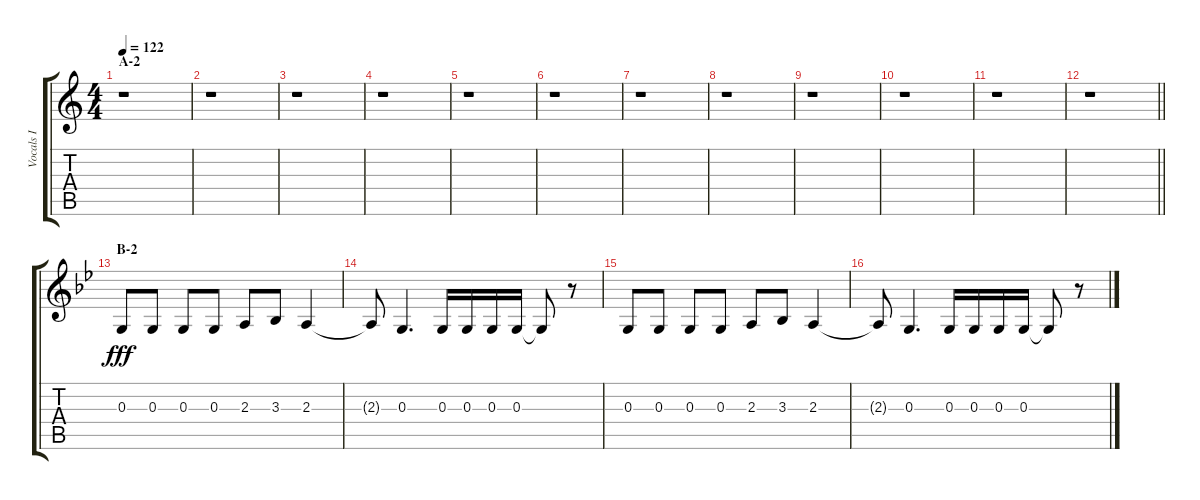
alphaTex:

\track ("Vocals I" "Vocals I") {instrument voiceoohs}
\staff {score tabs}
\tuning (E4 B3 G3 D3 A2 E2) {hide}
\ts (4 4)
\section ("" "A-2")
\tempo 122
\clef g2
\ks c
r.1{dy fff} |
r.1 |
r.1 |
r.1 |
r.1 |
r.1 |
r.1 |
r.1 |
r.1 |
r.1 |
r.1 |
\barLineRight lightlight
r.1 |
\section ("" "B-2")
\ks bb
0.3.8 0.3.8 0.3.8 0.3.8 2.3.8 3.3.8 2.3.4 |
2.3{t}.8 0.3.4{d} 0.3.16 0.3.16 0.3.16 0.3.16 0.3{t}.8 r.8 |
0.3.8 0.3.8 0.3.8 0.3.8 2.3.8 3.3.8 2.3.4 |
2.3{t}.8 0.3.4{d} 0.3.16 0.3.16 0.3.16 0.3.16 0.3{t}.8 r.8
